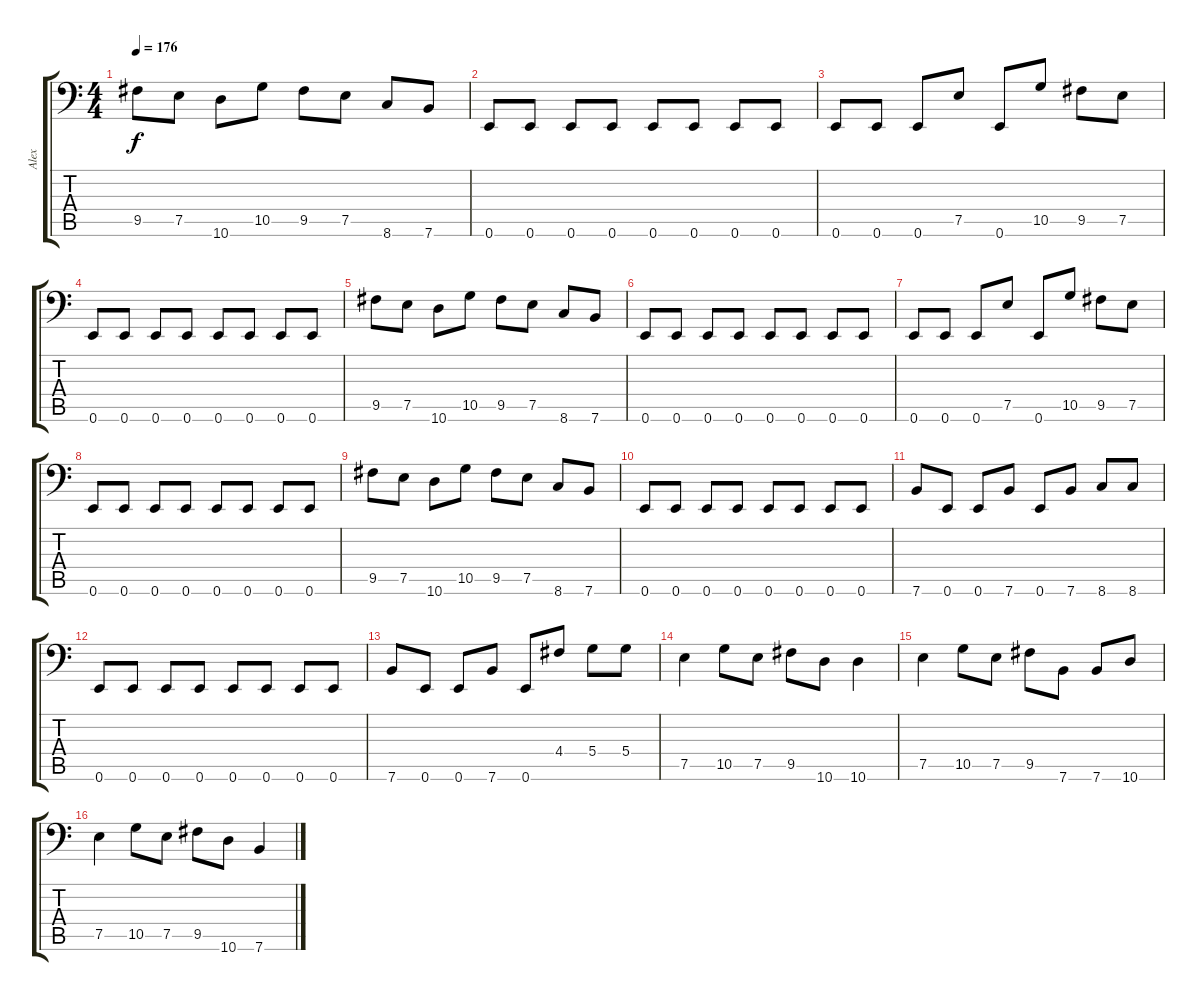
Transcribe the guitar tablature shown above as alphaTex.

\track ("Alex" "Alex") {instrument slapbass1}
\staff {score tabs}
\tuning (E3 B2 G2 D2 A1 E1) {hide}
\ts (4 4)
\tempo 176
\clef f4
\ks c
9.5.8{dy f} 7.5.8 10.6.8 10.5.8 9.5.8 7.5.8 8.6.8 7.6.8 |
0.6.8 0.6.8 0.6.8 0.6.8 0.6.8 0.6.8 0.6.8 0.6.8 |
0.6.8 0.6.8 0.6.8 7.5.8 0.6.8 10.5.8 9.5.8 7.5.8 |
0.6.8 0.6.8 0.6.8 0.6.8 0.6.8 0.6.8 0.6.8 0.6.8 |
9.5.8 7.5.8 10.6.8 10.5.8 9.5.8 7.5.8 8.6.8 7.6.8 |
0.6.8 0.6.8 0.6.8 0.6.8 0.6.8 0.6.8 0.6.8 0.6.8 |
0.6.8 0.6.8 0.6.8 7.5.8 0.6.8 10.5.8 9.5.8 7.5.8 |
0.6.8 0.6.8 0.6.8 0.6.8 0.6.8 0.6.8 0.6.8 0.6.8 |
9.5.8 7.5.8 10.6.8 10.5.8 9.5.8 7.5.8 8.6.8 7.6.8 |
0.6.8 0.6.8 0.6.8 0.6.8 0.6.8 0.6.8 0.6.8 0.6.8 |
7.6.8 0.6.8 0.6.8 7.6.8 0.6.8 7.6.8 8.6.8 8.6.8 |
0.6.8 0.6.8 0.6.8 0.6.8 0.6.8 0.6.8 0.6.8 0.6.8 |
7.6.8 0.6.8 0.6.8 7.6.8 0.6.8 4.4.8 5.4.8 5.4.8 |
7.5.4 10.5.8 7.5.8 9.5.8 10.6.8 10.6.4 |
7.5.4 10.5.8 7.5.8 9.5.8 7.6.8 7.6.8 10.6.8 |
7.5.4 10.5.8 7.5.8 9.5.8 10.6.8 7.6.4
